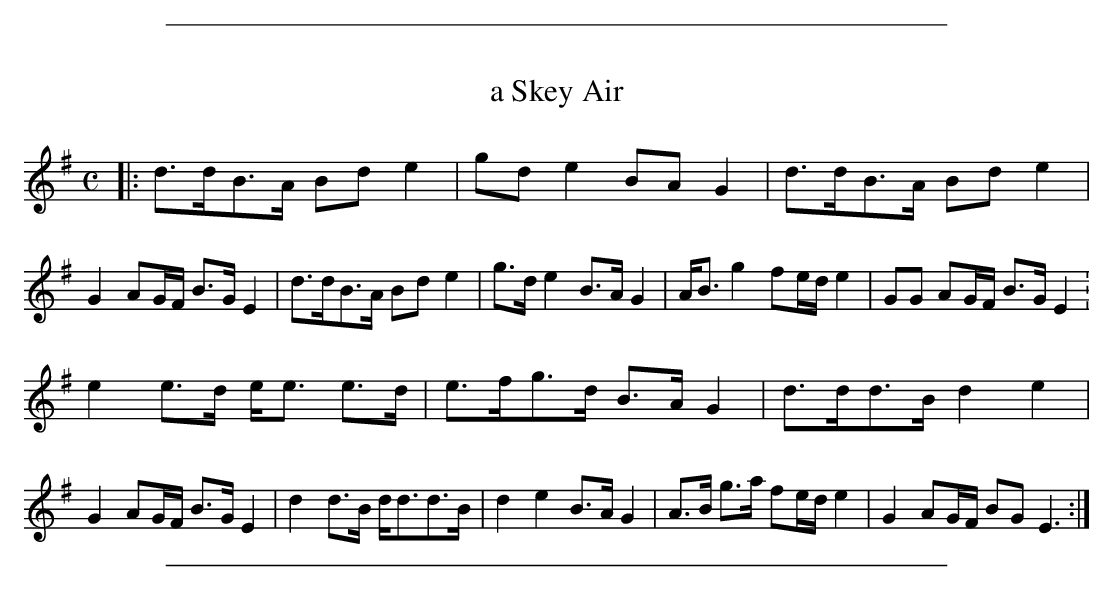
X:1
T: a Skey Air
M: C
L: 1/8
K: G	% and Em
|:\
d>dB>A Bde2 | gde2 BAG2 | d>dB>A Bde2 | G2AG/F/ B>G E2 |\
d>dB>A Bde2 | g>de2 B>AG2 | A<Bg2 fe/d/ e2 | GG AG/F/ B>G E2 :;
e2e>d e<e e>d | e>fg>d B>AG2 | d>dd>B d2e2 | G2AG/F/ B>GE2 |\
d2d>B d<dd>B | d2e2 B>AG2 | A>B g>a fe/d/ e2 | G2AG/F/ BGE3 :|
